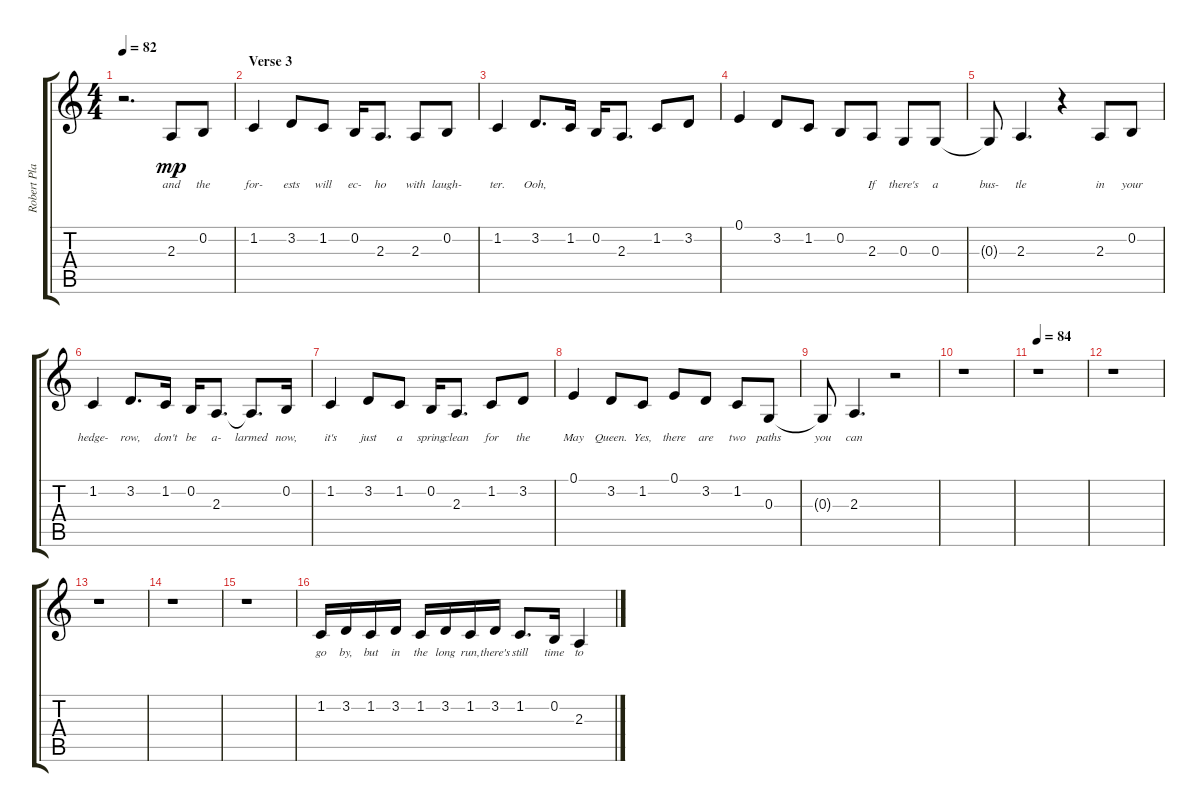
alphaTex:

\track ("Robert Plant - Vocals" "Robert Pla") {instrument harmonica}
\staff {score tabs}
\tuning (E4 B3 G3 D3 A2 E2) {hide}
\ts (4 4)
\tempo 82
\clef g2
\ks c
r.2{d dy mp} 2.3.8{lyrics (0 "and") lyrics (1 "") lyrics (2 "") lyrics (3 "") lyrics (4 "")} 0.2.8{lyrics (0 "the") lyrics (1 "") lyrics (2 "") lyrics (3 "") lyrics (4 "")} |
\section ("" "Verse 3")
1.2.4{lyrics (0 "for-") lyrics (1 "") lyrics (2 "") lyrics (3 "") lyrics (4 "")} 3.2.8{lyrics (0 "ests") lyrics (1 "") lyrics (2 "") lyrics (3 "") lyrics (4 "")} 1.2.8{lyrics (0 "will") lyrics (1 "") lyrics (2 "") lyrics (3 "") lyrics (4 "")} 0.2.16{lyrics (0 "ec-") lyrics (1 "") lyrics (2 "") lyrics (3 "") lyrics (4 "")} 2.3.8{d lyrics (0 "ho") lyrics (1 "") lyrics (2 "") lyrics (3 "") lyrics (4 "")} 2.3.8{lyrics (0 "with") lyrics (1 "") lyrics (2 "") lyrics (3 "") lyrics (4 "")} 0.2.8{lyrics (0 "laugh-") lyrics (1 "") lyrics (2 "") lyrics (3 "") lyrics (4 "")} |
1.2.4{lyrics (0 "ter.") lyrics (1 "") lyrics (2 "") lyrics (3 "") lyrics (4 "")} 3.2.8{d lyrics (0 "Ooh,") lyrics (1 "") lyrics (2 "") lyrics (3 "") lyrics (4 "")} 1.2.16{lyrics (0 "") lyrics (1 "") lyrics (2 "") lyrics (3 "") lyrics (4 "")} 0.2.16{lyrics (0 "") lyrics (1 "") lyrics (2 "") lyrics (3 "") lyrics (4 "")} 2.3.8{d lyrics (0 "") lyrics (1 "") lyrics (2 "") lyrics (3 "") lyrics (4 "")} 1.2.8{lyrics (0 "") lyrics (1 "") lyrics (2 "") lyrics (3 "") lyrics (4 "")} 3.2.8{lyrics (0 "") lyrics (1 "") lyrics (2 "") lyrics (3 "") lyrics (4 "")} |
0.1.4{lyrics (0 "") lyrics (1 "") lyrics (2 "") lyrics (3 "") lyrics (4 "")} 3.2.8{lyrics (0 "") lyrics (1 "") lyrics (2 "") lyrics (3 "") lyrics (4 "")} 1.2.8{lyrics (0 "") lyrics (1 "") lyrics (2 "") lyrics (3 "") lyrics (4 "")} 0.2.8{lyrics (0 "") lyrics (1 "") lyrics (2 "") lyrics (3 "") lyrics (4 "")} 2.3.8{lyrics (0 "If") lyrics (1 "") lyrics (2 "") lyrics (3 "") lyrics (4 "")} 0.3.8{lyrics (0 "there's") lyrics (1 "") lyrics (2 "") lyrics (3 "") lyrics (4 "")} 0.3.8{lyrics (0 "a") lyrics (1 "") lyrics (2 "") lyrics (3 "") lyrics (4 "")} |
0.3{t}.8{lyrics (0 "bus-") lyrics (1 "") lyrics (2 "") lyrics (3 "") lyrics (4 "")} 2.3.4{d lyrics (0 "tle") lyrics (1 "") lyrics (2 "") lyrics (3 "") lyrics (4 "")} r.4 2.3.8{lyrics (0 "in") lyrics (1 "") lyrics (2 "") lyrics (3 "") lyrics (4 "")} 0.2.8{lyrics (0 "your") lyrics (1 "") lyrics (2 "") lyrics (3 "") lyrics (4 "")} |
1.2.4{lyrics (0 "hedge-") lyrics (1 "") lyrics (2 "") lyrics (3 "") lyrics (4 "")} 3.2.8{d lyrics (0 "row,") lyrics (1 "") lyrics (2 "") lyrics (3 "") lyrics (4 "")} 1.2.16{lyrics (0 "don't") lyrics (1 "") lyrics (2 "") lyrics (3 "") lyrics (4 "")} 0.2.16{lyrics (0 "be") lyrics (1 "") lyrics (2 "") lyrics (3 "") lyrics (4 "")} 2.3.8{d lyrics (0 "a-") lyrics (1 "") lyrics (2 "") lyrics (3 "") lyrics (4 "")} 2.3{t}.8{d lyrics (0 "larmed") lyrics (1 "") lyrics (2 "") lyrics (3 "") lyrics (4 "")} 0.2.16{lyrics (0 "now,") lyrics (1 "") lyrics (2 "") lyrics (3 "") lyrics (4 "")} |
1.2.4{lyrics (0 "it's") lyrics (1 "") lyrics (2 "") lyrics (3 "") lyrics (4 "")} 3.2.8{lyrics (0 "just") lyrics (1 "") lyrics (2 "") lyrics (3 "") lyrics (4 "")} 1.2.8{lyrics (0 "a") lyrics (1 "") lyrics (2 "") lyrics (3 "") lyrics (4 "")} 0.2.16{lyrics (0 "spring") lyrics (1 "") lyrics (2 "") lyrics (3 "") lyrics (4 "")} 2.3.8{d lyrics (0 "clean") lyrics (1 "") lyrics (2 "") lyrics (3 "") lyrics (4 "")} 1.2.8{lyrics (0 "for") lyrics (1 "") lyrics (2 "") lyrics (3 "") lyrics (4 "")} 3.2.8{lyrics (0 "the") lyrics (1 "") lyrics (2 "") lyrics (3 "") lyrics (4 "")} |
0.1.4{lyrics (0 "May") lyrics (1 "") lyrics (2 "") lyrics (3 "") lyrics (4 "")} 3.2.8{lyrics (0 "Queen.") lyrics (1 "") lyrics (2 "") lyrics (3 "") lyrics (4 "")} 1.2.8{lyrics (0 "Yes,") lyrics (1 "") lyrics (2 "") lyrics (3 "") lyrics (4 "")} 0.1.8{lyrics (0 "there") lyrics (1 "") lyrics (2 "") lyrics (3 "") lyrics (4 "")} 3.2.8{lyrics (0 "are") lyrics (1 "") lyrics (2 "") lyrics (3 "") lyrics (4 "")} 1.2.8{lyrics (0 "two") lyrics (1 "") lyrics (2 "") lyrics (3 "") lyrics (4 "")} 0.3.8{lyrics (0 "paths") lyrics (1 "") lyrics (2 "") lyrics (3 "") lyrics (4 "")} |
0.3{t}.8{lyrics (0 "you") lyrics (1 "") lyrics (2 "") lyrics (3 "") lyrics (4 "")} 2.3.4{d lyrics (0 "can") lyrics (1 "") lyrics (2 "") lyrics (3 "") lyrics (4 "")} r.2 |
r.1 |
\tempo 84
r.1 |
r.1 |
r.1 |
r.1 |
r.1 |
1.2.16{lyrics (0 "go") lyrics (1 "") lyrics (2 "") lyrics (3 "") lyrics (4 "")} 3.2.16{lyrics (0 "by,") lyrics (1 "") lyrics (2 "") lyrics (3 "") lyrics (4 "")} 1.2.16{lyrics (0 "but") lyrics (1 "") lyrics (2 "") lyrics (3 "") lyrics (4 "")} 3.2.16{lyrics (0 "in") lyrics (1 "") lyrics (2 "") lyrics (3 "") lyrics (4 "")} 1.2.16{lyrics (0 "the") lyrics (1 "") lyrics (2 "") lyrics (3 "") lyrics (4 "")} 3.2.16{lyrics (0 "long") lyrics (1 "") lyrics (2 "") lyrics (3 "") lyrics (4 "")} 1.2.16{lyrics (0 "run,") lyrics (1 "") lyrics (2 "") lyrics (3 "") lyrics (4 "")} 3.2.16{lyrics (0 "there's") lyrics (1 "") lyrics (2 "") lyrics (3 "") lyrics (4 "")} 1.2.8{d lyrics (0 "still") lyrics (1 "") lyrics (2 "") lyrics (3 "") lyrics (4 "")} 0.2.16{lyrics (0 "time") lyrics (1 "") lyrics (2 "") lyrics (3 "") lyrics (4 "")} 2.3.4{lyrics (0 "to") lyrics (1 "") lyrics (2 "") lyrics (3 "") lyrics (4 "")}
